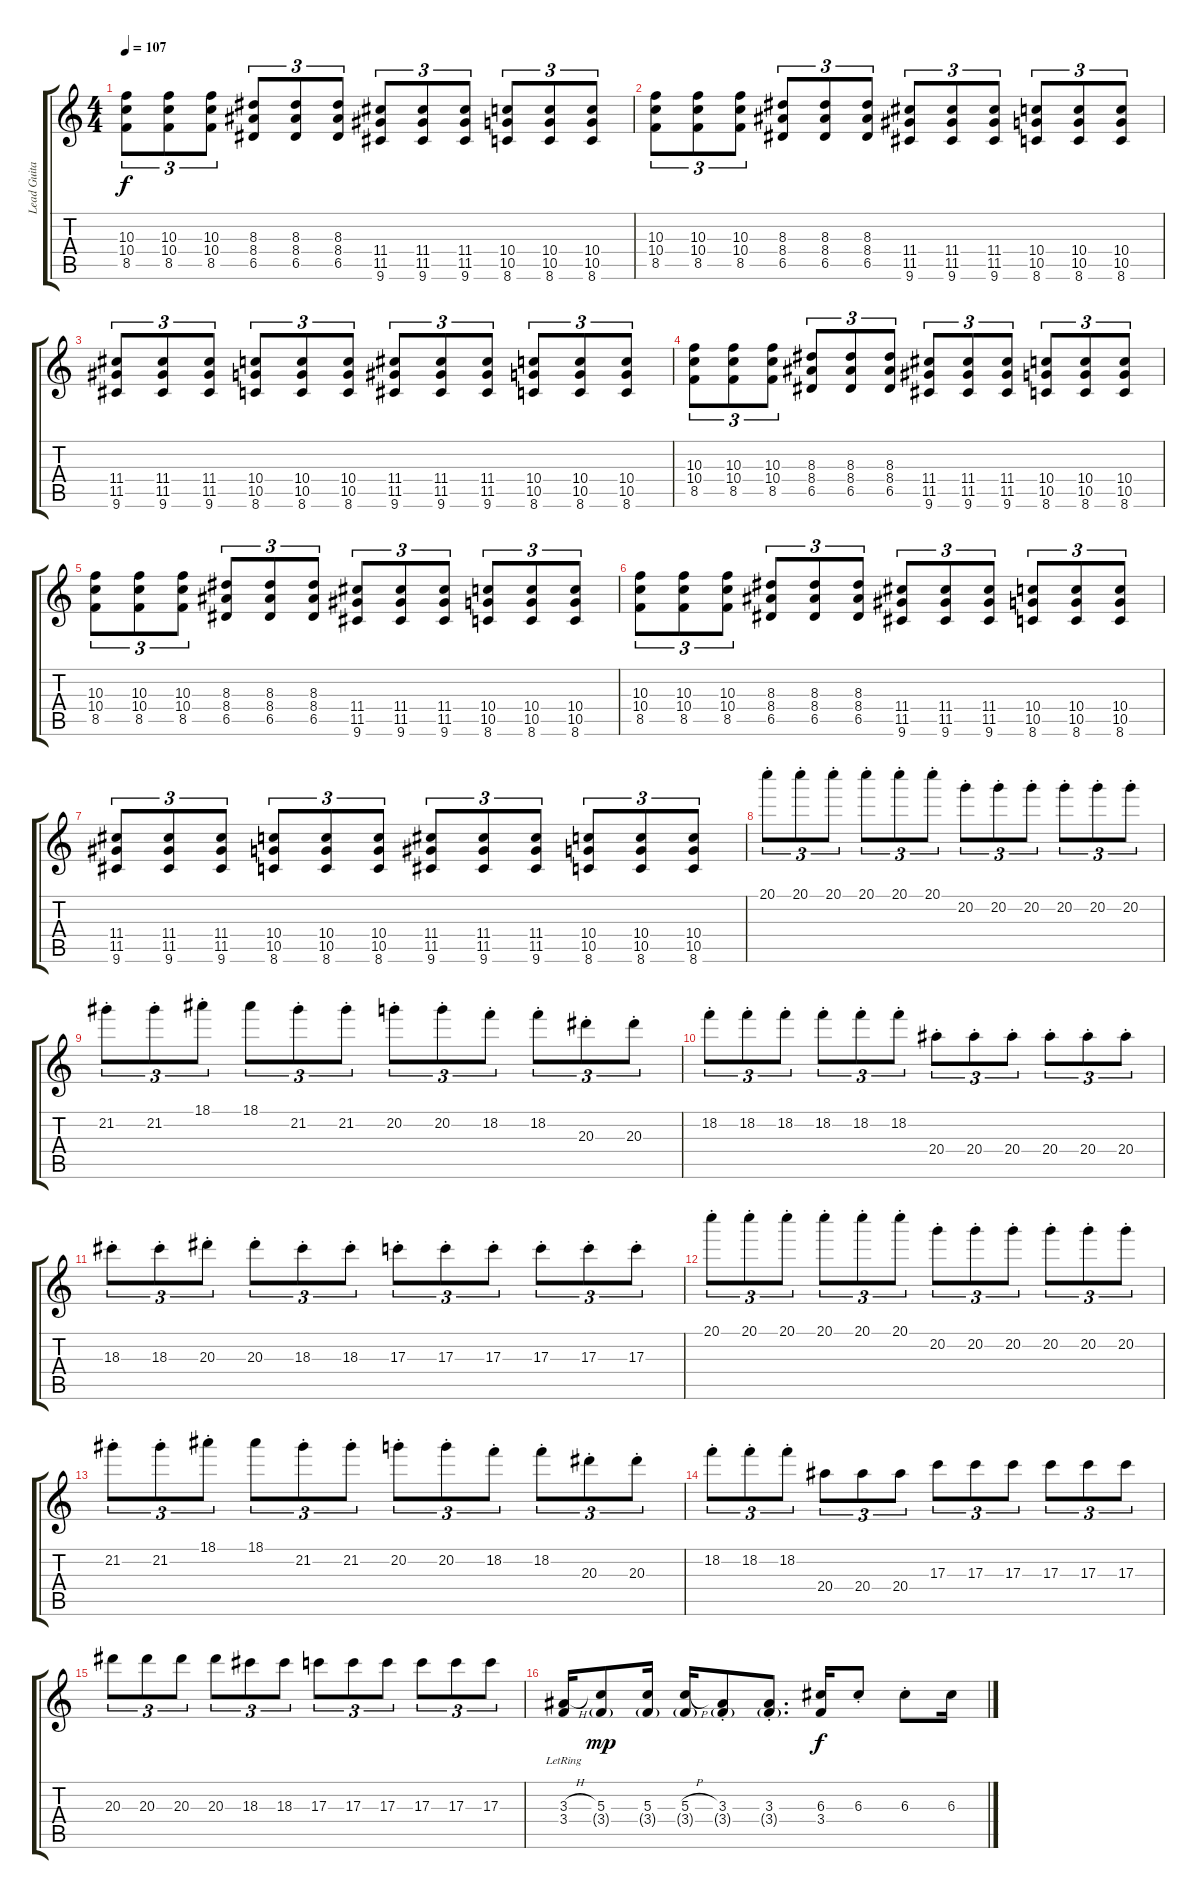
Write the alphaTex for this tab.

\track ("Lead Guitar" "Lead Guita") {instrument distortionguitar}
\staff {score tabs}
\tuning (E4 B3 G3 D3 A2 E2) {hide}
\ts (4 4)
\tempo 107
\clef g2
\ks c
(10.3 10.4 8.5).8{tu (3 2) dy f} (10.3 10.4 8.5).8{tu (3 2)} (10.3 10.4 8.5).8{tu (3 2)} (8.3 8.4 6.5).8{tu (3 2)} (8.3 8.4 6.5).8{tu (3 2)} (8.3 8.4 6.5).8{tu (3 2)} (11.4 11.5 9.6).8{tu (3 2)} (11.4 11.5 9.6).8{tu (3 2)} (11.4 11.5 9.6).8{tu (3 2)} (10.4 10.5 8.6).8{tu (3 2)} (10.4 10.5 8.6).8{tu (3 2)} (10.4 10.5 8.6).8{tu (3 2)} |
(10.3 10.4 8.5).8{tu (3 2)} (10.3 10.4 8.5).8{tu (3 2)} (10.3 10.4 8.5).8{tu (3 2)} (8.3 8.4 6.5).8{tu (3 2)} (8.3 8.4 6.5).8{tu (3 2)} (8.3 8.4 6.5).8{tu (3 2)} (11.4 11.5 9.6).8{tu (3 2)} (11.4 11.5 9.6).8{tu (3 2)} (11.4 11.5 9.6).8{tu (3 2)} (10.4 10.5 8.6).8{tu (3 2)} (10.4 10.5 8.6).8{tu (3 2)} (10.4 10.5 8.6).8{tu (3 2)} |
(11.4 11.5 9.6).8{tu (3 2)} (11.4 11.5 9.6).8{tu (3 2)} (11.4 11.5 9.6).8{tu (3 2)} (10.4 10.5 8.6).8{tu (3 2)} (10.4 10.5 8.6).8{tu (3 2)} (10.4 10.5 8.6).8{tu (3 2)} (11.4 11.5 9.6).8{tu (3 2)} (11.4 11.5 9.6).8{tu (3 2)} (11.4 11.5 9.6).8{tu (3 2)} (10.4 10.5 8.6).8{tu (3 2)} (10.4 10.5 8.6).8{tu (3 2)} (10.4 10.5 8.6).8{tu (3 2)} |
(10.3 10.4 8.5).8{tu (3 2)} (10.3 10.4 8.5).8{tu (3 2)} (10.3 10.4 8.5).8{tu (3 2)} (8.3 8.4 6.5).8{tu (3 2)} (8.3 8.4 6.5).8{tu (3 2)} (8.3 8.4 6.5).8{tu (3 2)} (11.4 11.5 9.6).8{tu (3 2)} (11.4 11.5 9.6).8{tu (3 2)} (11.4 11.5 9.6).8{tu (3 2)} (10.4 10.5 8.6).8{tu (3 2)} (10.4 10.5 8.6).8{tu (3 2)} (10.4 10.5 8.6).8{tu (3 2)} |
(10.3 10.4 8.5).8{tu (3 2)} (10.3 10.4 8.5).8{tu (3 2)} (10.3 10.4 8.5).8{tu (3 2)} (8.3 8.4 6.5).8{tu (3 2)} (8.3 8.4 6.5).8{tu (3 2)} (8.3 8.4 6.5).8{tu (3 2)} (11.4 11.5 9.6).8{tu (3 2)} (11.4 11.5 9.6).8{tu (3 2)} (11.4 11.5 9.6).8{tu (3 2)} (10.4 10.5 8.6).8{tu (3 2)} (10.4 10.5 8.6).8{tu (3 2)} (10.4 10.5 8.6).8{tu (3 2)} |
(10.3 10.4 8.5).8{tu (3 2)} (10.3 10.4 8.5).8{tu (3 2)} (10.3 10.4 8.5).8{tu (3 2)} (8.3 8.4 6.5).8{tu (3 2)} (8.3 8.4 6.5).8{tu (3 2)} (8.3 8.4 6.5).8{tu (3 2)} (11.4 11.5 9.6).8{tu (3 2)} (11.4 11.5 9.6).8{tu (3 2)} (11.4 11.5 9.6).8{tu (3 2)} (10.4 10.5 8.6).8{tu (3 2)} (10.4 10.5 8.6).8{tu (3 2)} (10.4 10.5 8.6).8{tu (3 2)} |
(11.4 11.5 9.6).8{tu (3 2)} (11.4 11.5 9.6).8{tu (3 2)} (11.4 11.5 9.6).8{tu (3 2)} (10.4 10.5 8.6).8{tu (3 2)} (10.4 10.5 8.6).8{tu (3 2)} (10.4 10.5 8.6).8{tu (3 2)} (11.4 11.5 9.6).8{tu (3 2)} (11.4 11.5 9.6).8{tu (3 2)} (11.4 11.5 9.6).8{tu (3 2)} (10.4 10.5 8.6).8{tu (3 2)} (10.4 10.5 8.6).8{tu (3 2)} (10.4 10.5 8.6).8{tu (3 2)} |
20.1{st}.8{tu (3 2)} 20.1{st}.8{tu (3 2)} 20.1{st}.8{tu (3 2)} 20.1{st}.8{tu (3 2)} 20.1{st}.8{tu (3 2)} 20.1{st}.8{tu (3 2)} 20.2{st}.8{tu (3 2)} 20.2{st}.8{tu (3 2)} 20.2{st}.8{tu (3 2)} 20.2{st}.8{tu (3 2)} 20.2{st}.8{tu (3 2)} 20.2{st}.8{tu (3 2)} |
21.2{st}.8{tu (3 2)} 21.2{st}.8{tu (3 2)} 18.1{st}.8{tu (3 2)} 18.1.8{tu (3 2)} 21.2{st}.8{tu (3 2)} 21.2{st}.8{tu (3 2)} 20.2{st}.8{tu (3 2)} 20.2{st}.8{tu (3 2)} 18.2{st}.8{tu (3 2)} 18.2{st}.8{tu (3 2)} 20.3{st}.8{tu (3 2)} 20.3{st}.8{tu (3 2)} |
18.2{st}.8{tu (3 2)} 18.2{st}.8{tu (3 2)} 18.2{st}.8{tu (3 2)} 18.2{st}.8{tu (3 2)} 18.2{st}.8{tu (3 2)} 18.2{st}.8{tu (3 2)} 20.4{st}.8{tu (3 2)} 20.4{st}.8{tu (3 2)} 20.4{st}.8{tu (3 2)} 20.4{st}.8{tu (3 2)} 20.4{st}.8{tu (3 2)} 20.4{st}.8{tu (3 2)} |
18.3{st}.8{tu (3 2)} 18.3{st}.8{tu (3 2)} 20.3{st}.8{tu (3 2)} 20.3{st}.8{tu (3 2)} 18.3{st}.8{tu (3 2)} 18.3{st}.8{tu (3 2)} 17.3{st}.8{tu (3 2)} 17.3{st}.8{tu (3 2)} 17.3{st}.8{tu (3 2)} 17.3{st}.8{tu (3 2)} 17.3{st}.8{tu (3 2)} 17.3{st}.8{tu (3 2)} |
20.1{st}.8{tu (3 2)} 20.1{st}.8{tu (3 2)} 20.1{st}.8{tu (3 2)} 20.1{st}.8{tu (3 2)} 20.1{st}.8{tu (3 2)} 20.1{st}.8{tu (3 2)} 20.2{st}.8{tu (3 2)} 20.2{st}.8{tu (3 2)} 20.2{st}.8{tu (3 2)} 20.2{st}.8{tu (3 2)} 20.2{st}.8{tu (3 2)} 20.2{st}.8{tu (3 2)} |
21.2{st}.8{tu (3 2)} 21.2{st}.8{tu (3 2)} 18.1{st}.8{tu (3 2)} 18.1.8{tu (3 2)} 21.2{st}.8{tu (3 2)} 21.2{st}.8{tu (3 2)} 20.2{st}.8{tu (3 2)} 20.2{st}.8{tu (3 2)} 18.2{st}.8{tu (3 2)} 18.2{st}.8{tu (3 2)} 20.3{st}.8{tu (3 2)} 20.3{st}.8{tu (3 2)} |
18.2{st}.8{tu (3 2)} 18.2{st}.8{tu (3 2)} 18.2{st}.8{tu (3 2)} 20.4.8{tu (3 2)} 20.4.8{tu (3 2)} 20.4.8{tu (3 2)} 17.3.8{tu (3 2)} 17.3.8{tu (3 2)} 17.3.8{tu (3 2)} 17.3.8{tu (3 2)} 17.3.8{tu (3 2)} 17.3.8{tu (3 2)} |
20.3.8{tu (3 2)} 20.3.8{tu (3 2)} 20.3.8{tu (3 2)} 20.3.8{tu (3 2)} 18.3.8{tu (3 2)} 18.3.8{tu (3 2)} 17.3.8{tu (3 2)} 17.3.8{tu (3 2)} 17.3.8{tu (3 2)} 17.3.8{tu (3 2)} 17.3.8{tu (3 2)} 17.3.8{tu (3 2)} |
(3.3{h} 3.4{lr}).16 (5.3 3.4{g}).8{dy mp} (5.3 3.4{g}).16 (5.3{h} 3.4{g}).16 (3.3{st} 3.4{g st}).8 (3.3{st} 3.4{g st}).8{d} (6.3 3.4).16{dy f} 6.3{st}.8 6.3{st}.8 6.3.16
